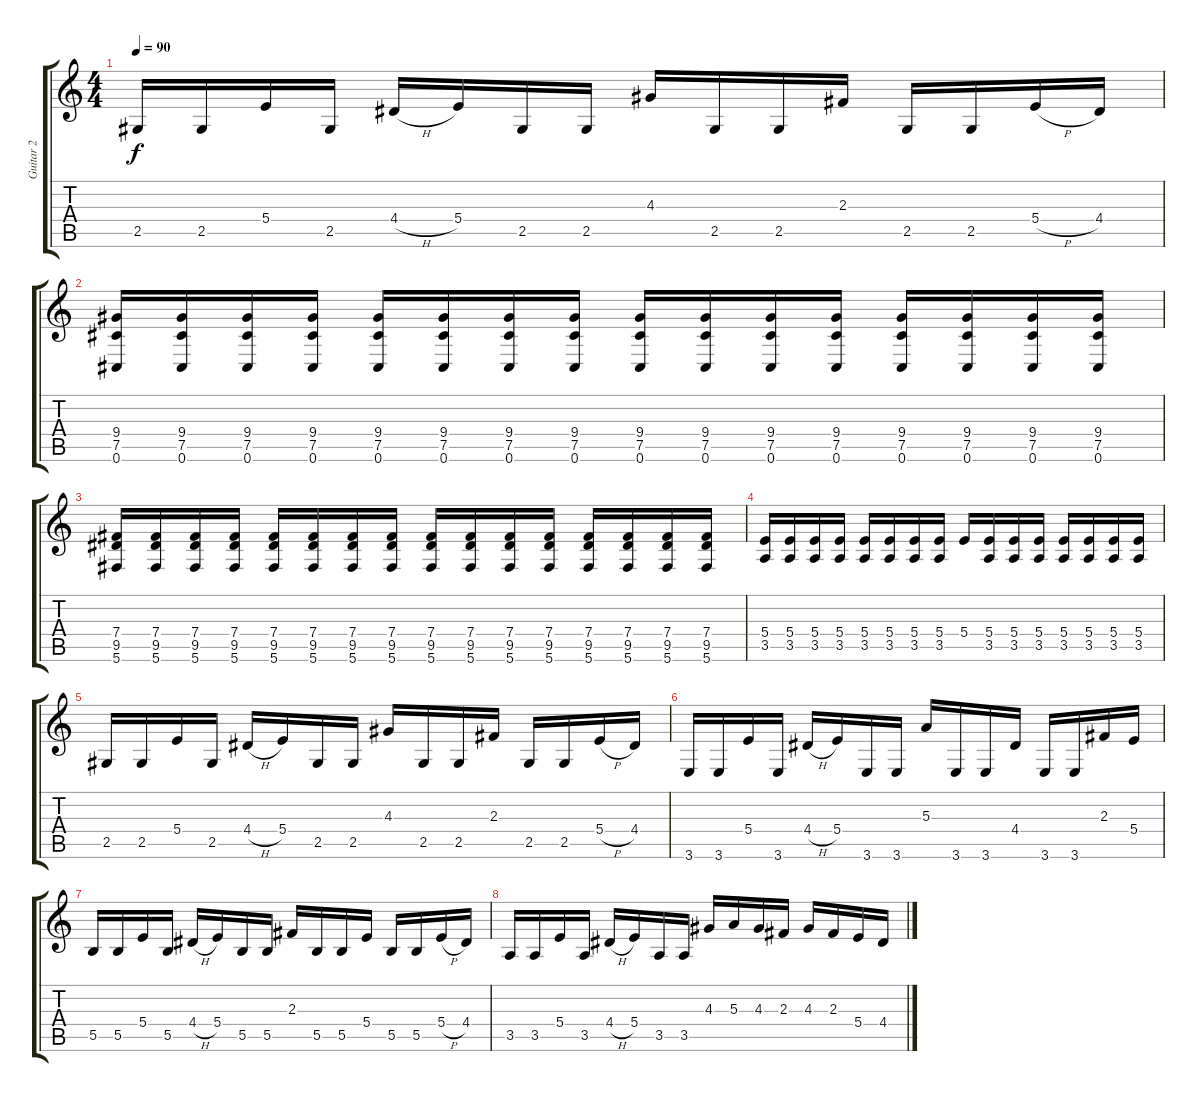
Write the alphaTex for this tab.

\track ("Guitar 2" "Guitar 2") {instrument distortionguitar}
\staff {score tabs}
\tuning (Db4 Ab3 E3 B2 Gb2 Db2) {hide}
\ts (4 4)
\tempo 90
\clef g2
\ks c
2.5.16{dy f} 2.5.16 5.4.16 2.5.16 4.4{h}.16 5.4.16 2.5.16 2.5.16 4.3.16 2.5.16 2.5.16 2.3.16 2.5.16 2.5.16 5.4{h}.16 4.4.16 |
(9.4 7.5 0.6).16 (9.4 7.5 0.6).16 (9.4 7.5 0.6).16 (9.4 7.5 0.6).16 (9.4 7.5 0.6).16 (9.4 7.5 0.6).16 (9.4 7.5 0.6).16 (9.4 7.5 0.6).16 (9.4 7.5 0.6).16 (9.4 7.5 0.6).16 (9.4 7.5 0.6).16 (9.4 7.5 0.6).16 (9.4 7.5 0.6).16 (9.4 7.5 0.6).16 (9.4 7.5 0.6).16 (9.4 7.5 0.6).16 |
(7.4 9.5 5.6).16 (7.4 9.5 5.6).16 (7.4 9.5 5.6).16 (7.4 9.5 5.6).16 (7.4 9.5 5.6).16 (7.4 9.5 5.6).16 (7.4 9.5 5.6).16 (7.4 9.5 5.6).16 (7.4 9.5 5.6).16 (7.4 9.5 5.6).16 (7.4 9.5 5.6).16 (7.4 9.5 5.6).16 (7.4 9.5 5.6).16 (7.4 9.5 5.6).16 (7.4 9.5 5.6).16 (7.4 9.5 5.6).16 |
(5.4 3.5).16 (5.4 3.5).16 (5.4 3.5).16 (5.4 3.5).16 (5.4 3.5).16 (5.4 3.5).16 (5.4 3.5).16 (5.4 3.5).16 5.4.16 (5.4 3.5).16 (5.4 3.5).16 (5.4 3.5).16 (5.4 3.5).16 (5.4 3.5).16 (5.4 3.5).16 (5.4 3.5).16 |
2.5.16 2.5.16 5.4.16 2.5.16 4.4{h}.16 5.4.16 2.5.16 2.5.16 4.3.16 2.5.16 2.5.16 2.3.16 2.5.16 2.5.16 5.4{h}.16 4.4.16 |
3.6.16 3.6.16 5.4.16 3.6.16 4.4{h}.16 5.4.16 3.6.16 3.6.16 5.3.16 3.6.16 3.6.16 4.4.16 3.6.16 3.6.16 2.3.16 5.4.16 |
5.5.16 5.5.16 5.4.16 5.5.16 4.4{h}.16 5.4.16 5.5.16 5.5.16 2.3.16 5.5.16 5.5.16 5.4.16 5.5.16 5.5.16 5.4{h}.16 4.4.16 |
3.5.16 3.5.16 5.4.16 3.5.16 4.4{h}.16 5.4.16 3.5.16 3.5.16 4.3.16 5.3.16 4.3.16 2.3.16 4.3.16 2.3.16 5.4.16 4.4.16
